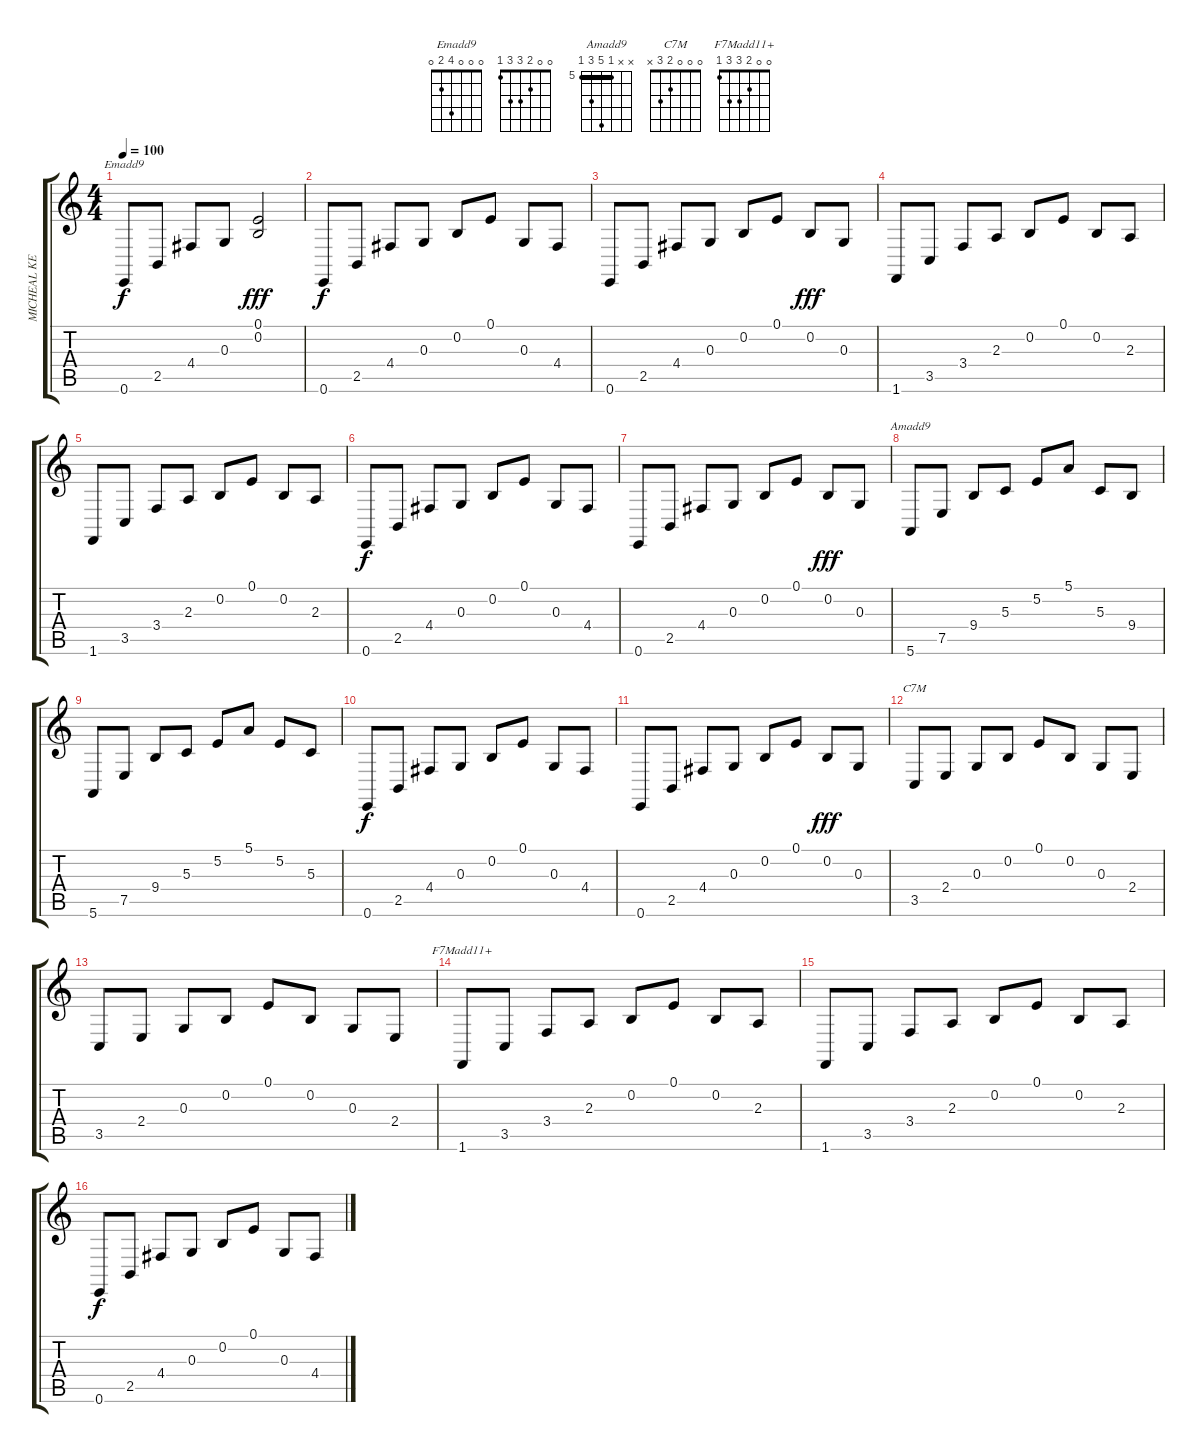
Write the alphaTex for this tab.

\track ("MICHEAL KENNEALY" "MICHEAL KE") {instrument sitar}
\staff {score tabs}
\tuning (E4 B3 G3 D3 A2 E2) {hide}
\chord ("Emadd9" 0 0 0 4 2 0)
\chord ("" 0 0 2 3 3 1)
\chord ("Amadd9" x x 5 9 7 5) {firstfret 5 barre 5}
\chord ("C7M" 0 0 0 2 3 x)
\chord ("F7Madd11+" 0 0 2 3 3 1)
\ts (4 4)
\tempo 100
\clef g2
\ks c
0.6.8{ch "Emadd9" dy f} 2.5.8 4.4.8 0.3.8 (0.1 0.2).2{dy fff} |
0.6.8{dy f} 2.5.8 4.4.8 0.3.8 0.2.8 0.1.8 0.3.8 4.4.8 |
0.6.8 2.5.8 4.4.8 0.3.8 0.2.8 0.1.8 0.2.8{dy fff} 0.3.8 |
1.6.8{ch ""} 3.5.8 3.4.8 2.3.8 0.2.8 0.1.8 0.2.8 2.3.8 |
1.6.8 3.5.8 3.4.8 2.3.8 0.2.8 0.1.8 0.2.8 2.3.8 |
0.6.8{dy f} 2.5.8 4.4.8 0.3.8 0.2.8 0.1.8 0.3.8 4.4.8 |
0.6.8 2.5.8 4.4.8 0.3.8 0.2.8 0.1.8 0.2.8{dy fff} 0.3.8 |
5.6.8{ch "Amadd9"} 7.5.8 9.4.8 5.3.8 5.2.8 5.1.8 5.3.8 9.4.8 |
5.6.8 7.5.8 9.4.8 5.3.8 5.2.8 5.1.8 5.2.8 5.3.8 |
0.6.8{dy f} 2.5.8 4.4.8 0.3.8 0.2.8 0.1.8 0.3.8 4.4.8 |
0.6.8 2.5.8 4.4.8 0.3.8 0.2.8 0.1.8 0.2.8{dy fff} 0.3.8 |
3.5.8{ch "C7M"} 2.4.8 0.3.8 0.2.8 0.1.8 0.2.8 0.3.8 2.4.8 |
3.5.8 2.4.8 0.3.8 0.2.8 0.1.8 0.2.8 0.3.8 2.4.8 |
1.6.8{ch "F7Madd11+"} 3.5.8 3.4.8 2.3.8 0.2.8 0.1.8 0.2.8 2.3.8 |
1.6.8 3.5.8 3.4.8 2.3.8 0.2.8 0.1.8 0.2.8 2.3.8 |
0.6.8{dy f} 2.5.8 4.4.8 0.3.8 0.2.8 0.1.8 0.3.8 4.4.8
